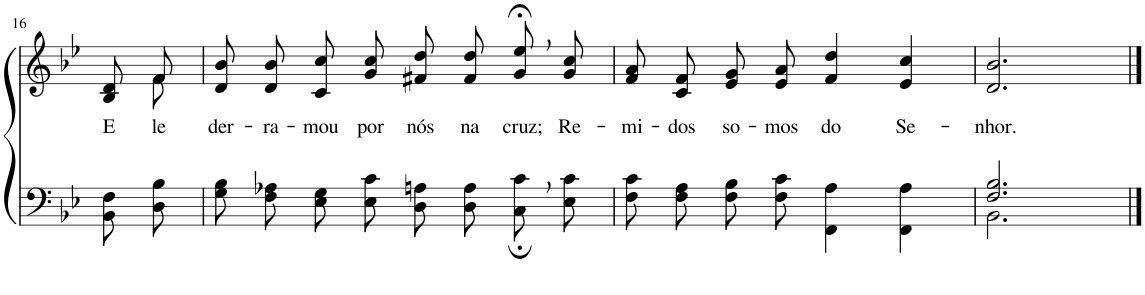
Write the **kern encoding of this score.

**kern	**kern	**text
*part2	*part1	*part1
*staff2	*staff1	*staff1
*I"Parte III e IV	*I"Parte I e II	*
!!LO:PB:g=z
*clefF4	*clefG2	*
*k[b-e-]	*k[b-e-]	*
*M4/4	*M4/4	*
=16	=16	=16
*	*^	*
!	!	!	!LO:LY:b
8BB-\ 8F\L	8ryy	8B-/ 8d/L	E-
!	!	!	!LO:LY:b
8D\ 8B-\J	8f\	8f/J	-le
=17	=17	=17	=17
!	!	!	!LO:LY:b
*	*v	*v	*
8G\ 8B-\L	8d/ 8b-/L	der-
!	!	!LO:LY:b
8F\ 8A-X\J	8d/ 8b-/J	-ra-
!	!	!LO:LY:b
8E-\ 8G\L	8c/ 8cc/L	-mou
!	!	!LO:LY:b
8E-\ 8c\J	8g/ 8cc/J	por
!	!	!LO:LY:b
8D\ 8An\L	8f#X/ 8dd/L	nós
!	!	!LO:LY:b
8D\ 8A\J	8f#/ 8dd/J	na
!	!	!LO:LY:b
8C;,\ 8c;,\L	8g;<,/ 8ee-;<,/L	cruz;
!	!	!LO:LY:b
8E-\ 8c\J	8g/ 8cc/J	Re-
=18	=18	=18
!	!	!LO:LY:b
8F\ 8c\L	8f/ 8a/L	-mi-
!	!	!LO:LY:b
8F\ 8A\J	8c/ 8f/J	-dos
!	!	!LO:LY:b
8F\ 8B-\L	8e-/ 8g/L	so-
!	!	!LO:LY:b
8F\ 8c\J	8e-/ 8a/J	-mos
!	!	!LO:LY:b
4FF\ 4A\	4f/ 4dd/	do
!	!	!LO:LY:b
4FF\ 4A\	4e-/ 4cc/	Se-
=19	=19	=19
*^	*	*
!	!	!	!LO:LY:b
2.F/ 2.B-/	2.BB-\	2.d/ 2.b-/	-nhor.
*v	*v	*	*
==	==	==
*-	*-	*-
